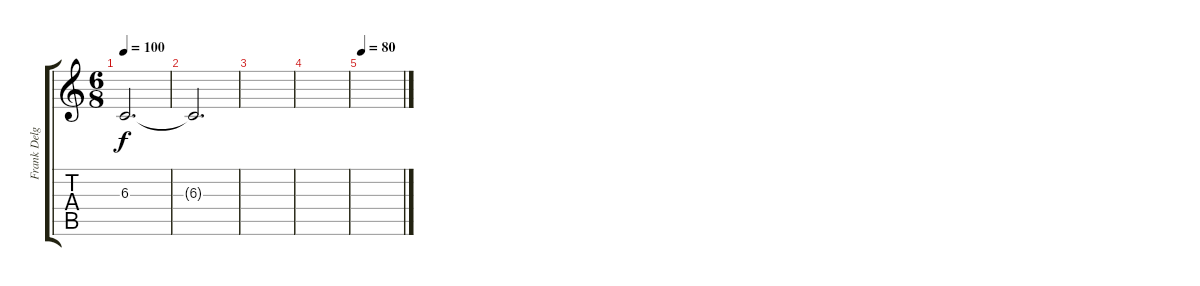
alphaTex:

\track ("Frank Delgado" "Frank Delg") {instrument pad2warm}
\staff {score tabs}
\tuning (Eb4 Bb3 Gb3 Db3 Ab2 Db2) {hide}
\ts (6 8)
\tempo 100
\clef g2
\ks c
6.3.2{d dy f} |
6.3{t}.2{d} |
|
|
\tempo 80
